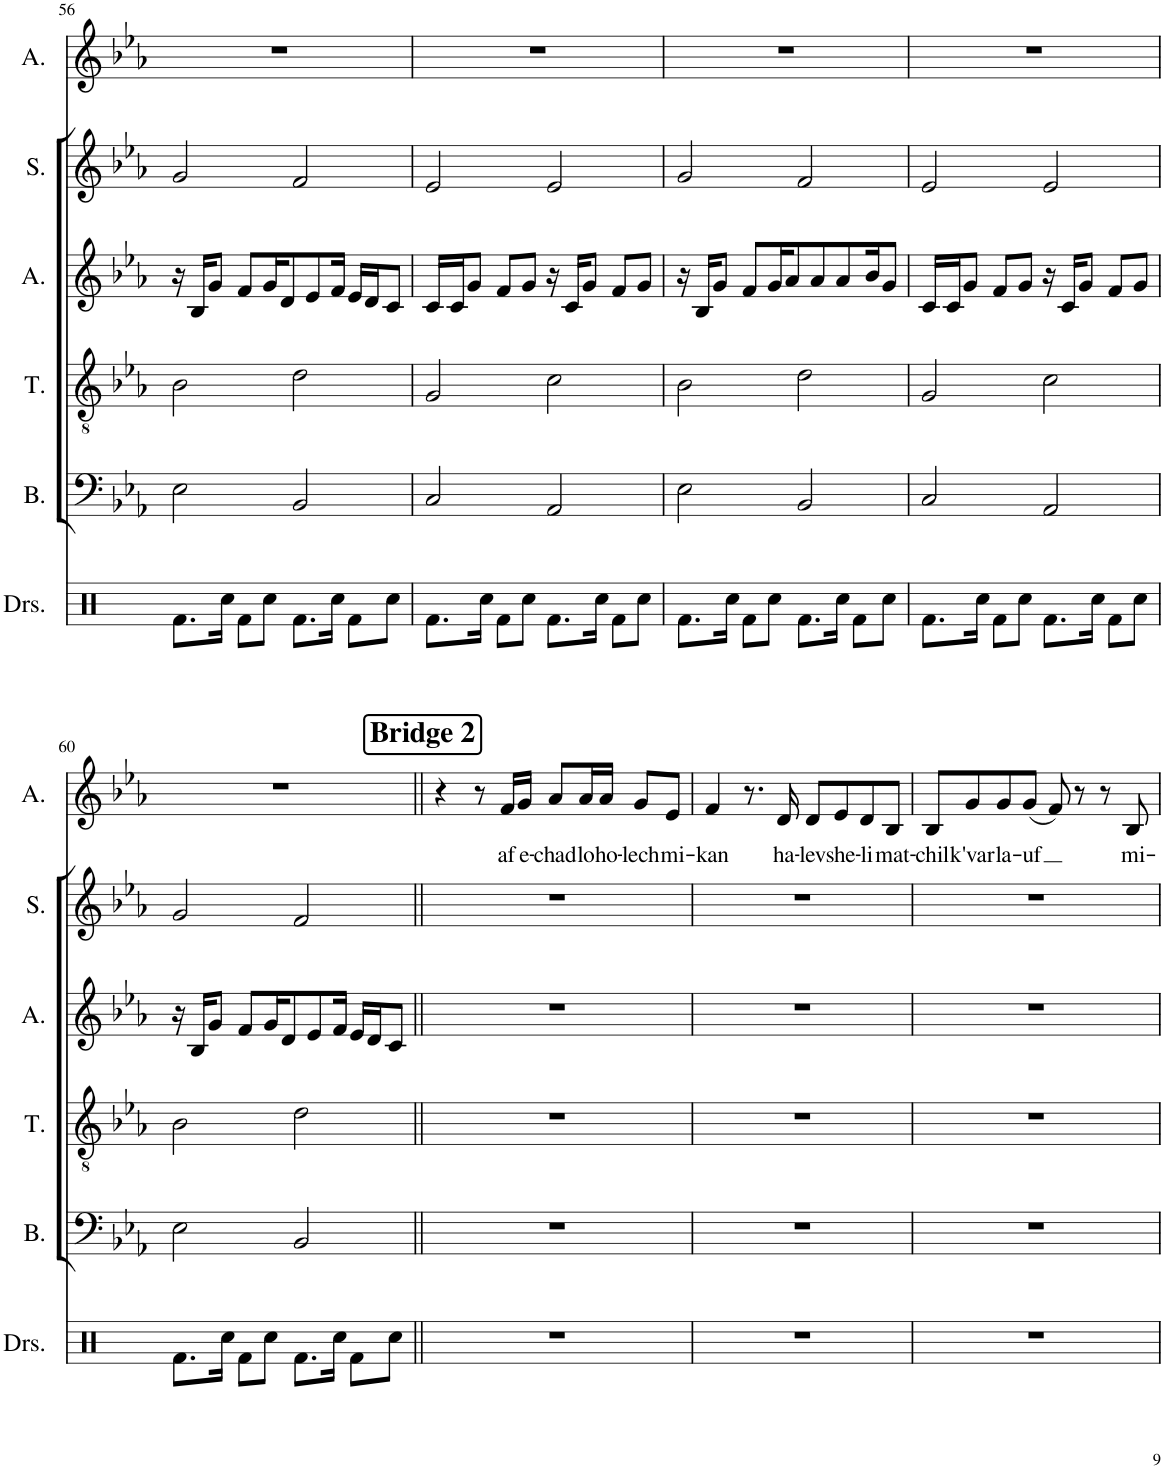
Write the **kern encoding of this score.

**kern	**kern	**kern	**kern	**kern	**kern	**text
*part6	*part5	*part4	*part3	*part2	*part1	*part1
*staff6	*staff5	*staff4	*staff3	*staff2	*staff1	*staff1
*I"Drumset	*I"Bass	*I"Tenor	*I"Alto	*I"Soprano	*I"Alto	*
*I'Drs.	*I'B.	*I'T.	*I'A.	*I'S.	*I'A.	*
!!LO:PB:g=z
*clefX	*clefF4	*clefGv2	*clefG2	*clefG2	*clefG2	*
*k[b-e-a-]	*k[b-e-a-]	*k[b-e-a-]	*k[b-e-a-]	*k[b-e-a-]	*k[b-e-a-]	*
*M4/4	*M4/4	*M4/4	*M4/4	*M4/4	*M4/4	*
=56	=56	=56	=56	=56	=56	=56
8.Rf\L	2E-\	2B-\	16r	2g/	1r	.
.	.	.	16B-/KL	.	.	.
.	.	.	8g/J	.	.	.
16Rcc\Jk	.	.	.	.	.	.
8Rf\L	.	.	8f/L	.	.	.
8Rcc\J	.	.	16g/K	.	.	.
.	.	.	8d/	.	.	.
8.Rf\L	2BB-/	2d\	.	2f/	.	.
.	.	.	8e-/	.	.	.
16Rcc\Jk	.	.	16f/Jk	.	.	.
8Rf\L	.	.	16e-/LL	.	.	.
.	.	.	16d/J	.	.	.
8Rcc\J	.	.	8c/J	.	.	.
=57	=57	=57	=57	=57	=57	=57
8.Rf\L	2C/	2G/	16c/LL	2e-/	1r	.
.	.	.	16c/J	.	.	.
.	.	.	8g/J	.	.	.
16Rcc\Jk	.	.	.	.	.	.
8Rf\L	.	.	8f/L	.	.	.
8Rcc\J	.	.	8g/J	.	.	.
8.Rf\L	2AA-/	2c\	16r	2e-/	.	.
.	.	.	16c/KL	.	.	.
.	.	.	8g/J	.	.	.
16Rcc\Jk	.	.	.	.	.	.
8Rf\L	.	.	8f/L	.	.	.
8Rcc\J	.	.	8g/J	.	.	.
=58	=58	=58	=58	=58	=58	=58
8.Rf\L	2E-\	2B-\	16r	2g/	1r	.
.	.	.	16B-/KL	.	.	.
.	.	.	8g/J	.	.	.
16Rcc\Jk	.	.	.	.	.	.
8Rf\L	.	.	8f/L	.	.	.
8Rcc\J	.	.	16g/K	.	.	.
.	.	.	8a-/	.	.	.
8.Rf\L	2BB-/	2d\	.	2f/	.	.
.	.	.	8a-/	.	.	.
16Rcc\Jk	.	.	8a-/	.	.	.
8Rf\L	.	.	.	.	.	.
.	.	.	16b-/K	.	.	.
8Rcc\J	.	.	8g/J	.	.	.
=59	=59	=59	=59	=59	=59	=59
8.Rf\L	2C/	2G/	16c/LL	2e-/	1r	.
.	.	.	16c/J	.	.	.
.	.	.	8g/J	.	.	.
16Rcc\Jk	.	.	.	.	.	.
8Rf\L	.	.	8f/L	.	.	.
8Rcc\J	.	.	8g/J	.	.	.
8.Rf\L	2AA-/	2c\	16r	2e-/	.	.
.	.	.	16c/KL	.	.	.
.	.	.	8g/J	.	.	.
16Rcc\Jk	.	.	.	.	.	.
8Rf\L	.	.	8f/L	.	.	.
8Rcc\J	.	.	8g/J	.	.	.
!!LO:LB:g=z
=60	=60	=60	=60	=60	=60	=60
8.Rf\L	2E-\	2B-\	16r	2g/	1r	.
.	.	.	16B-/KL	.	.	.
.	.	.	8g/J	.	.	.
16Rcc\Jk	.	.	.	.	.	.
8Rf\L	.	.	8f/L	.	.	.
8Rcc\J	.	.	16g/K	.	.	.
.	.	.	8d/	.	.	.
8.Rf\L	2BB-/	2d\	.	2f/	.	.
.	.	.	8e-/	.	.	.
16Rcc\Jk	.	.	16f/Jk	.	.	.
8Rf\L	.	.	16e-/LL	.	.	.
.	.	.	16d/J	.	.	.
8Rcc\J	.	.	8c/J	.	.	.
!!LO:REH:place=s1:a:B:cj:fs=14:t=Bridge 2
=61||	=61||	=61||	=61||	=61||	=61||	=61||
1r	1r	1r	1r	1r	4r	.
.	.	.	.	.	8r	.
!	!	!	!	!	!	!LO:LY:b
.	.	.	.	.	16f/LL	af
!	!	!	!	!	!	!LO:LY:b
.	.	.	.	.	16g/JJ	e-
!	!	!	!	!	!	!LO:LY:b
.	.	.	.	.	8a-/L	-chad
!	!	!	!	!	!	!LO:LY:b
.	.	.	.	.	16a-/L	lo
!	!	!	!	!	!	!LO:LY:b
.	.	.	.	.	16a-/JJ	ho-
!	!	!	!	!	!	!LO:LY:b
.	.	.	.	.	8g/L	-lech
!	!	!	!	!	!	!LO:LY:b
.	.	.	.	.	8e-/J	mi-
=62	=62	=62	=62	=62	=62	=62
!	!	!	!	!	!	!LO:LY:b
1r	1r	1r	1r	1r	4f/	-kan
.	.	.	.	.	8.r	.
!	!	!	!	!	!	!LO:LY:b
.	.	.	.	.	16d/	ha-
!	!	!	!	!	!	!LO:LY:b
.	.	.	.	.	8d/L	-lev
!	!	!	!	!	!	!LO:LY:b
.	.	.	.	.	8e-/	she-
!	!	!	!	!	!	!LO:LY:b
.	.	.	.	.	8d/	-li
!	!	!	!	!	!	!LO:LY:b
.	.	.	.	.	8B-/J	mat-
=63	=63	=63	=63	=63	=63	=63
!	!	!	!	!	!	!LO:LY:b
1r	1r	1r	1r	1r	8B-/L	-chil
!	!	!	!	!	!	!LO:LY:b
.	.	.	.	.	8g/	k'var
!	!	!	!	!	!	!LO:LY:b
.	.	.	.	.	8g/	la-
!	!	!	!	!	!	!LO:LY:b
.	.	.	.	.	(8g/J	-uf
.	.	.	.	.	8f/)	.
.	.	.	.	.	8r	.
.	.	.	.	.	8r	.
!	!	!	!	!	!	!LO:LY:b
.	.	.	.	.	8B-/	mi-
=	=	=	=	=	=	=
*-	*-	*-	*-	*-	*-	*-
